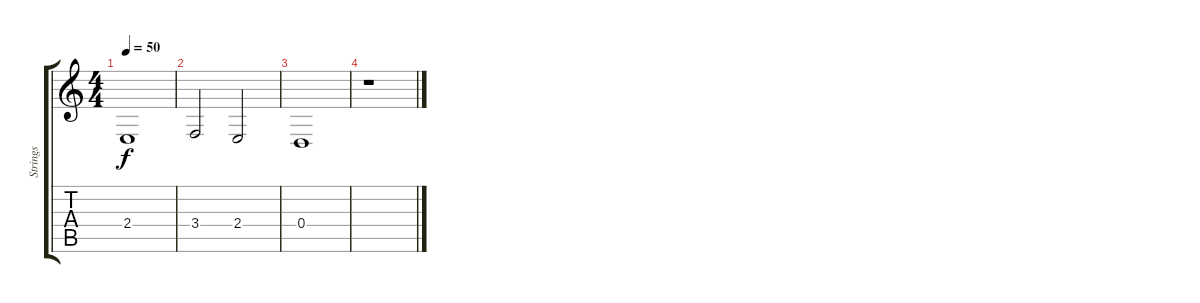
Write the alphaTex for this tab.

\track ("Strings" "Strings") {instrument stringensemble1}
\staff {score tabs}
\tuning (E4 B3 G3 D3 A2 E2) {hide}
\ts (4 4)
\tempo 50
\clef g2
\ks c
2.4.1{dy f} |
3.4.2 2.4.2 |
0.4.1 |
r.1
